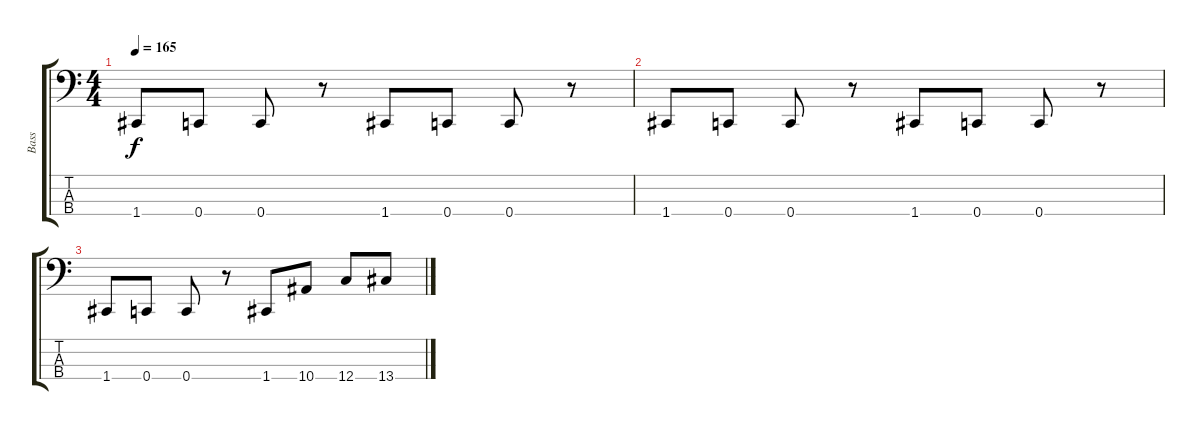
\track ("Bass" "Bass") {instrument electricbasspick}
\staff {score tabs}
\tuning (F2 C2 G1 C1) {hide}
\ts (4 4)
\tempo 165
\clef f4
\ks c
1.4.8{dy f} 0.4.8 0.4.8 r.8 1.4.8 0.4.8 0.4.8 r.8 |
1.4.8 0.4.8 0.4.8 r.8 1.4.8 0.4.8 0.4.8 r.8 |
1.4.8 0.4.8 0.4.8 r.8 1.4.8 10.4.8 12.4.8 13.4.8
